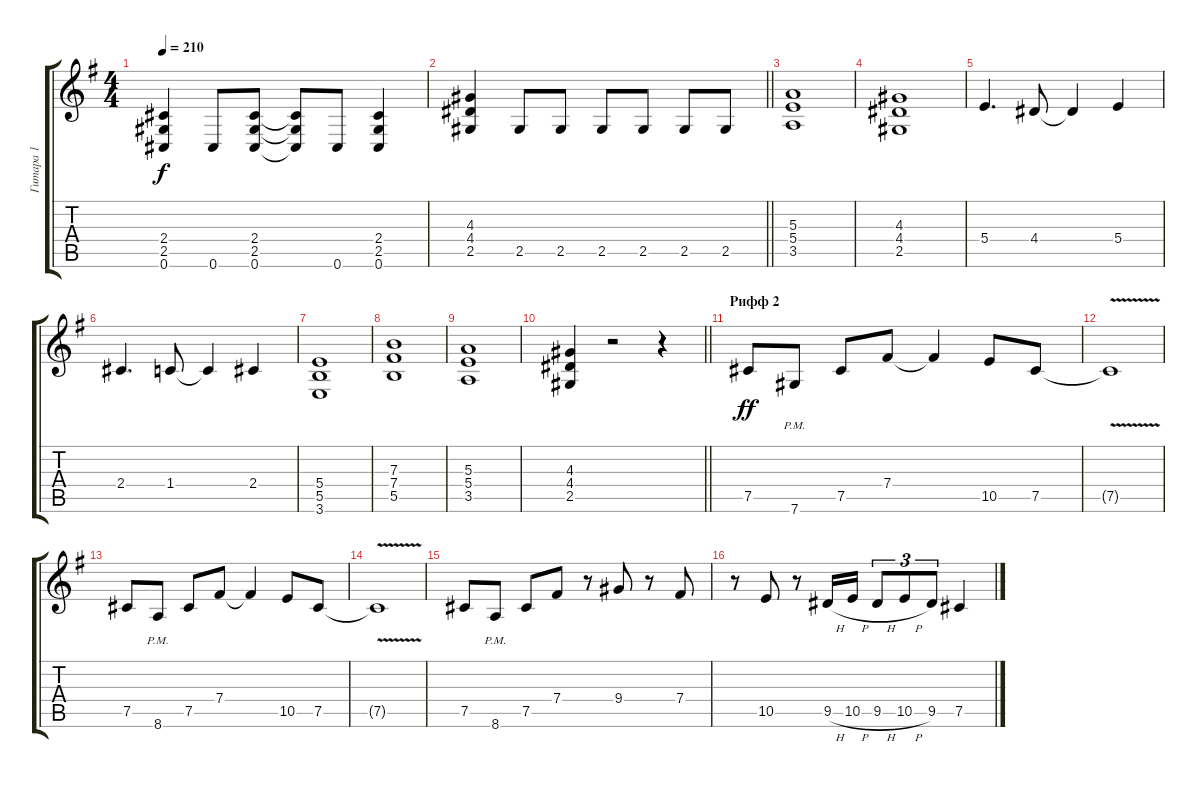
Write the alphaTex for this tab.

\track ("Гитара 1" "Гитара 1") {instrument distortionguitar}
\staff {score tabs}
\tuning (Db4 Ab3 E3 B2 Gb2 Db2) {hide}
\ts (4 4)
\tempo 210
\clef g2
\ks g
(2.4 2.5 0.6).4{dy f} 0.6.8 (2.4 2.5 0.6).8 (2.4{t} 2.5{t} 0.6{t}).8 0.6.8 (2.4 2.5 0.6).4 |
\barLineRight lightlight
(4.3 4.4 2.5).4 2.5.8 2.5.8 2.5.8 2.5.8 2.5.8 2.5.8 |
(5.3 5.4 3.5).1 |
(4.3 4.4 2.5).1 |
5.4.4{d} 4.4.8 4.4{t}.4 5.4.4 |
2.4.4{d} 1.4.8 1.4{t}.4 2.4.4 |
(5.4 5.5 3.6).1 |
(7.3 7.4 5.5).1 |
(5.3 5.4 3.5).1 |
\barLineRight lightlight
(4.3 4.4 2.5).4 r.2 r.4 |
\section ("" "Рифф 2")
7.5.8{dy ff} 7.6{pm}.8 7.5.8 7.4.8 7.4{t}.4 10.5.8 7.5.8 |
7.5{v t}.1 |
7.5.8 8.6{pm}.8 7.5.8 7.4.8 7.4{t}.4 10.5.8 7.5.8 |
7.5{v t}.1 |
7.5.8 8.6{pm}.8 7.5.8 7.4.8 r.8 9.4.8 r.8 7.4.8 |
r.8 10.5.8 r.8 9.5{h}.16 10.5{h}.16 9.5{h}.8{tu (3 2)} 10.5{h}.8{tu (3 2)} 9.5.8{tu (3 2)} 7.5.4
